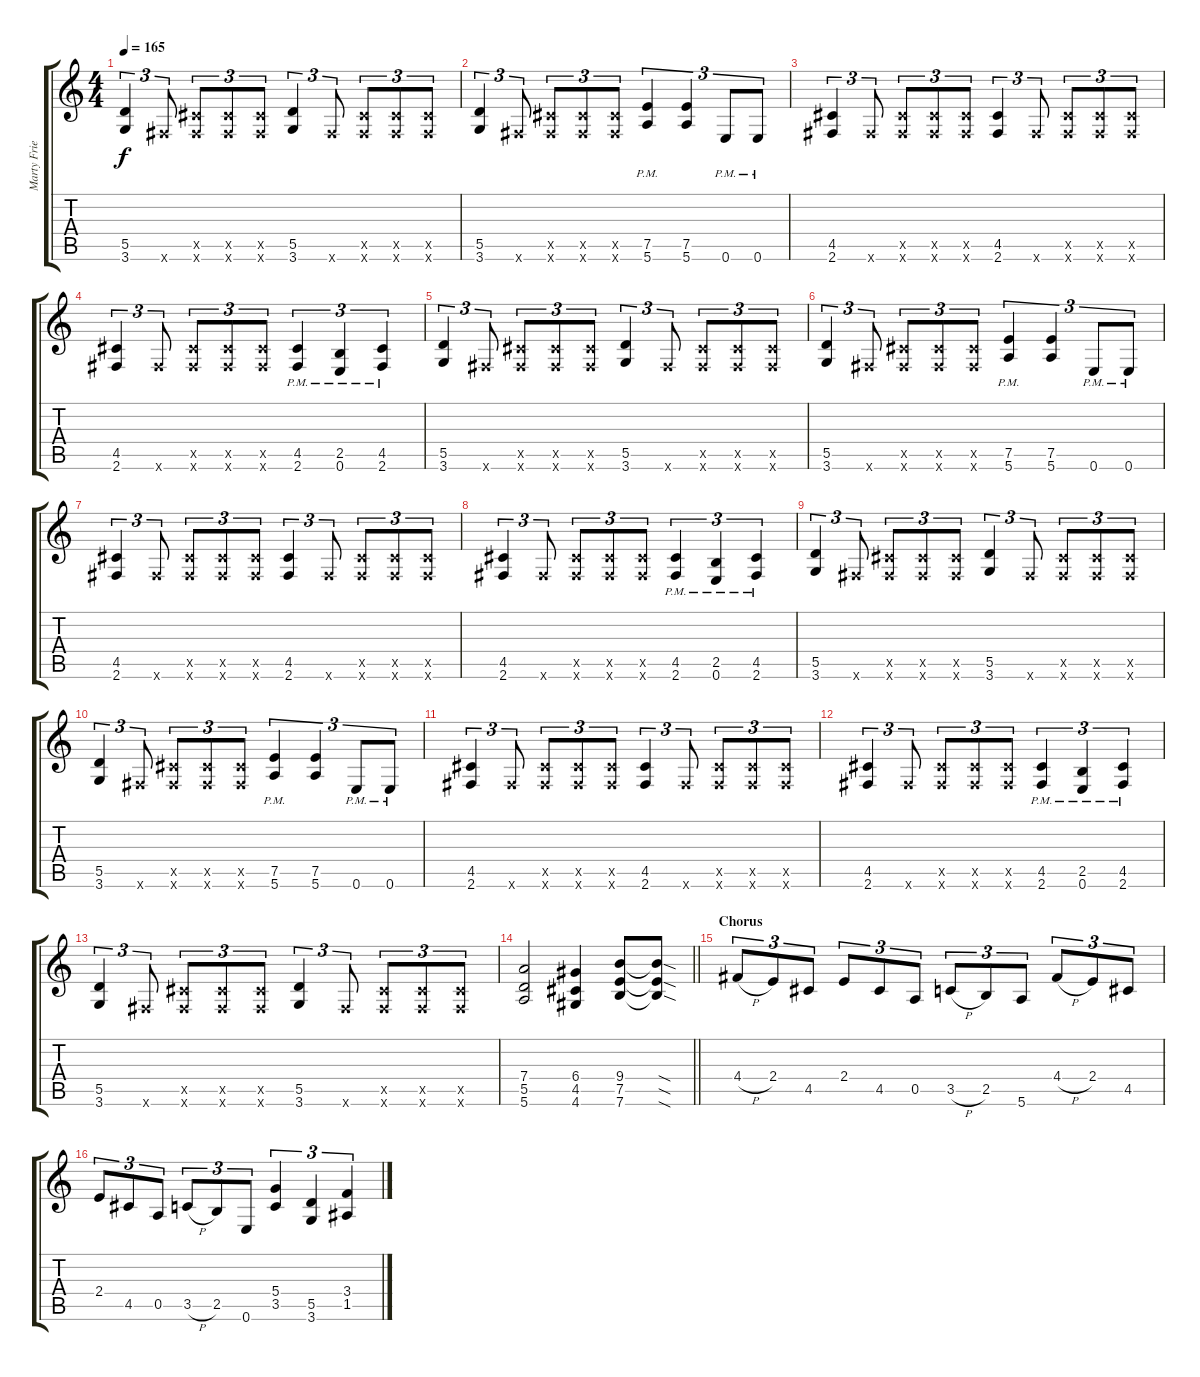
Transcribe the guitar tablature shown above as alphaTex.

\track ("Marty Friedman" "Marty Frie") {instrument distortionguitar}
\staff {score tabs}
\tuning (E4 B3 G3 D3 A2 E2) {hide}
\ts (4 4)
\tempo 165
\clef g2
\ks c
(5.5 3.6).4{tu (3 2) dy f} 2.6{x}.8{tu (3 2)} (4.5{x} 2.6{x}).8{tu (3 2)} (4.5{x} 2.6{x}).8{tu (3 2)} (4.5{x} 2.6{x}).8{tu (3 2)} (5.5 3.6).4{tu (3 2)} 2.6{x}.8{tu (3 2)} (4.5{x} 2.6{x}).8{tu (3 2)} (4.5{x} 2.6{x}).8{tu (3 2)} (4.5{x} 2.6{x}).8{tu (3 2)} |
(5.5 3.6).4{tu (3 2)} 2.6{x}.8{tu (3 2)} (4.5{x} 2.6{x}).8{tu (3 2)} (4.5{x} 2.6{x}).8{tu (3 2)} (4.5{x} 2.6{x}).8{tu (3 2)} (7.5{pm} 5.6{pm}).4{tu (3 2)} (7.5 5.6).4{tu (3 2)} 0.6{pm}.8{tu (3 2)} 0.6{pm}.8{tu (3 2)} |
(4.5 2.6).4{tu (3 2)} 2.6{x}.8{tu (3 2)} (4.5{x} 2.6{x}).8{tu (3 2)} (4.5{x} 2.6{x}).8{tu (3 2)} (4.5{x} 2.6{x}).8{tu (3 2)} (4.5 2.6).4{tu (3 2)} 2.6{x}.8{tu (3 2)} (4.5{x} 2.6{x}).8{tu (3 2)} (4.5{x} 2.6{x}).8{tu (3 2)} (4.5{x} 2.6{x}).8{tu (3 2)} |
(4.5 2.6).4{tu (3 2)} 2.6{x}.8{tu (3 2)} (4.5{x} 2.6{x}).8{tu (3 2)} (4.5{x} 2.6{x}).8{tu (3 2)} (4.5{x} 2.6{x}).8{tu (3 2)} (4.5{pm} 2.6{pm}).4{tu (3 2)} (2.5{pm} 0.6{pm}).4{tu (3 2)} (4.5{pm} 2.6{pm}).4{tu (3 2)} |
(5.5 3.6).4{tu (3 2)} 2.6{x}.8{tu (3 2)} (4.5{x} 2.6{x}).8{tu (3 2)} (4.5{x} 2.6{x}).8{tu (3 2)} (4.5{x} 2.6{x}).8{tu (3 2)} (5.5 3.6).4{tu (3 2)} 2.6{x}.8{tu (3 2)} (4.5{x} 2.6{x}).8{tu (3 2)} (4.5{x} 2.6{x}).8{tu (3 2)} (4.5{x} 2.6{x}).8{tu (3 2)} |
(5.5 3.6).4{tu (3 2)} 2.6{x}.8{tu (3 2)} (4.5{x} 2.6{x}).8{tu (3 2)} (4.5{x} 2.6{x}).8{tu (3 2)} (4.5{x} 2.6{x}).8{tu (3 2)} (7.5{pm} 5.6{pm}).4{tu (3 2)} (7.5 5.6).4{tu (3 2)} 0.6{pm}.8{tu (3 2)} 0.6{pm}.8{tu (3 2)} |
(4.5 2.6).4{tu (3 2)} 2.6{x}.8{tu (3 2)} (4.5{x} 2.6{x}).8{tu (3 2)} (4.5{x} 2.6{x}).8{tu (3 2)} (4.5{x} 2.6{x}).8{tu (3 2)} (4.5 2.6).4{tu (3 2)} 2.6{x}.8{tu (3 2)} (4.5{x} 2.6{x}).8{tu (3 2)} (4.5{x} 2.6{x}).8{tu (3 2)} (4.5{x} 2.6{x}).8{tu (3 2)} |
(4.5 2.6).4{tu (3 2)} 2.6{x}.8{tu (3 2)} (4.5{x} 2.6{x}).8{tu (3 2)} (4.5{x} 2.6{x}).8{tu (3 2)} (4.5{x} 2.6{x}).8{tu (3 2)} (4.5{pm} 2.6{pm}).4{tu (3 2)} (2.5{pm} 0.6{pm}).4{tu (3 2)} (4.5{pm} 2.6{pm}).4{tu (3 2)} |
(5.5 3.6).4{tu (3 2)} 2.6{x}.8{tu (3 2)} (4.5{x} 2.6{x}).8{tu (3 2)} (4.5{x} 2.6{x}).8{tu (3 2)} (4.5{x} 2.6{x}).8{tu (3 2)} (5.5 3.6).4{tu (3 2)} 2.6{x}.8{tu (3 2)} (4.5{x} 2.6{x}).8{tu (3 2)} (4.5{x} 2.6{x}).8{tu (3 2)} (4.5{x} 2.6{x}).8{tu (3 2)} |
(5.5 3.6).4{tu (3 2)} 2.6{x}.8{tu (3 2)} (4.5{x} 2.6{x}).8{tu (3 2)} (4.5{x} 2.6{x}).8{tu (3 2)} (4.5{x} 2.6{x}).8{tu (3 2)} (7.5{pm} 5.6{pm}).4{tu (3 2)} (7.5 5.6).4{tu (3 2)} 0.6{pm}.8{tu (3 2)} 0.6{pm}.8{tu (3 2)} |
(4.5 2.6).4{tu (3 2)} 2.6{x}.8{tu (3 2)} (4.5{x} 2.6{x}).8{tu (3 2)} (4.5{x} 2.6{x}).8{tu (3 2)} (4.5{x} 2.6{x}).8{tu (3 2)} (4.5 2.6).4{tu (3 2)} 2.6{x}.8{tu (3 2)} (4.5{x} 2.6{x}).8{tu (3 2)} (4.5{x} 2.6{x}).8{tu (3 2)} (4.5{x} 2.6{x}).8{tu (3 2)} |
(4.5 2.6).4{tu (3 2)} 2.6{x}.8{tu (3 2)} (4.5{x} 2.6{x}).8{tu (3 2)} (4.5{x} 2.6{x}).8{tu (3 2)} (4.5{x} 2.6{x}).8{tu (3 2)} (4.5{pm} 2.6{pm}).4{tu (3 2)} (2.5{pm} 0.6{pm}).4{tu (3 2)} (4.5{pm} 2.6{pm}).4{tu (3 2)} |
(5.5 3.6).4{tu (3 2)} 2.6{x}.8{tu (3 2)} (4.5{x} 2.6{x}).8{tu (3 2)} (4.5{x} 2.6{x}).8{tu (3 2)} (4.5{x} 2.6{x}).8{tu (3 2)} (5.5 3.6).4{tu (3 2)} 2.6{x}.8{tu (3 2)} (4.5{x} 2.6{x}).8{tu (3 2)} (4.5{x} 2.6{x}).8{tu (3 2)} (4.5{x} 2.6{x}).8{tu (3 2)} |
\barLineRight lightlight
(7.4 5.5 5.6).2 (6.4 4.5 4.6).4 (9.4 7.5 7.6).8 (9.4{sod t} 7.5{sod t} 7.6{sod t}).8 |
\section ("" "Chorus")
4.4{h}.8{tu (3 2)} 2.4.8{tu (3 2)} 4.5.8{tu (3 2)} 2.4.8{tu (3 2)} 4.5.8{tu (3 2)} 0.5.8{tu (3 2)} 3.5{h}.8{tu (3 2)} 2.5.8{tu (3 2)} 5.6.8{tu (3 2)} 4.4{h}.8{tu (3 2)} 2.4.8{tu (3 2)} 4.5.8{tu (3 2)} |
2.4.8{tu (3 2)} 4.5.8{tu (3 2)} 0.5.8{tu (3 2)} 3.5{h}.8{tu (3 2)} 2.5.8{tu (3 2)} 0.6.8{tu (3 2)} (5.4 3.5).4{tu (3 2)} (5.5 3.6).4{tu (3 2)} (3.4 1.5).4{tu (3 2)}
